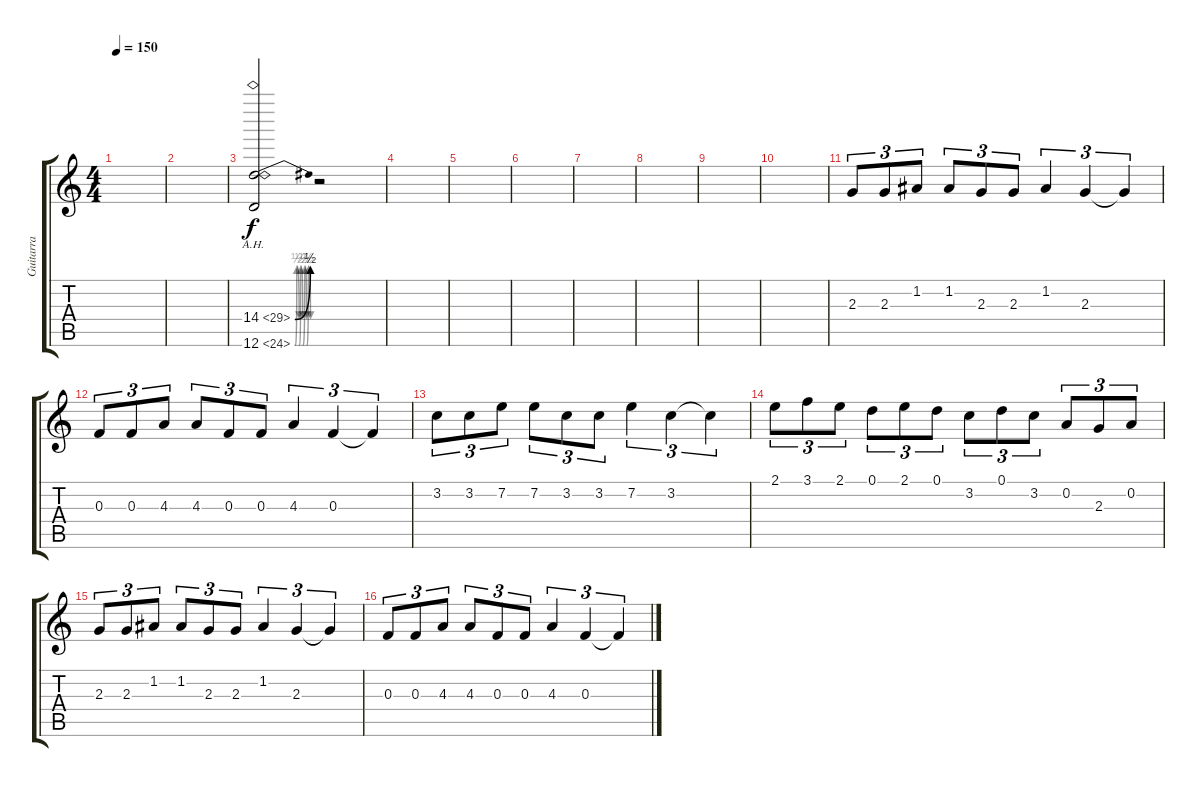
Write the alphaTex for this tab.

\track ("Guitarra" "Guitarra") {instrument overdrivenguitar}
\staff {score tabs}
\tuning (D4 A3 F3 C3 G2 D2) {hide}
\ts (4 4)
\tempo 150
\clef g2
\ks c
|
|
(14.4{be (bend 0 0 60 2) ah 15} 12.6{be (custom 0 0 7 2 16 0 22 2 30 0 38 2 45 0 52 2 60 0) ah 12}).2 r.2 |
|
|
|
|
|
|
|
2.3.8{tu (3 2)} 2.3.8{tu (3 2)} 1.2.8{tu (3 2)} 1.2.8{tu (3 2)} 2.3.8{tu (3 2)} 2.3.8{tu (3 2)} 1.2.4{tu (3 2)} 2.3.4{tu (3 2)} 2.3{t}.4{tu (3 2)} |
0.3.8{tu (3 2)} 0.3.8{tu (3 2)} 4.3.8{tu (3 2)} 4.3.8{tu (3 2)} 0.3.8{tu (3 2)} 0.3.8{tu (3 2)} 4.3.4{tu (3 2)} 0.3.4{tu (3 2)} 0.3{t}.4{tu (3 2)} |
3.2.8{tu (3 2)} 3.2.8{tu (3 2)} 7.2.8{tu (3 2)} 7.2.8{tu (3 2)} 3.2.8{tu (3 2)} 3.2.8{tu (3 2)} 7.2.4{tu (3 2)} 3.2.4{tu (3 2)} 3.2{t}.4{tu (3 2)} |
2.1.8{tu (3 2)} 3.1.8{tu (3 2)} 2.1.8{tu (3 2)} 0.1.8{tu (3 2)} 2.1.8{tu (3 2)} 0.1.8{tu (3 2)} 3.2.8{tu (3 2)} 0.1.8{tu (3 2)} 3.2.8{tu (3 2)} 0.2.8{tu (3 2)} 2.3.8{tu (3 2)} 0.2.8{tu (3 2)} |
2.3.8{tu (3 2)} 2.3.8{tu (3 2)} 1.2.8{tu (3 2)} 1.2.8{tu (3 2)} 2.3.8{tu (3 2)} 2.3.8{tu (3 2)} 1.2.4{tu (3 2)} 2.3.4{tu (3 2)} 2.3{t}.4{tu (3 2)} |
0.3.8{tu (3 2)} 0.3.8{tu (3 2)} 4.3.8{tu (3 2)} 4.3.8{tu (3 2)} 0.3.8{tu (3 2)} 0.3.8{tu (3 2)} 4.3.4{tu (3 2)} 0.3.4{tu (3 2)} 0.3{t}.4{tu (3 2)}
